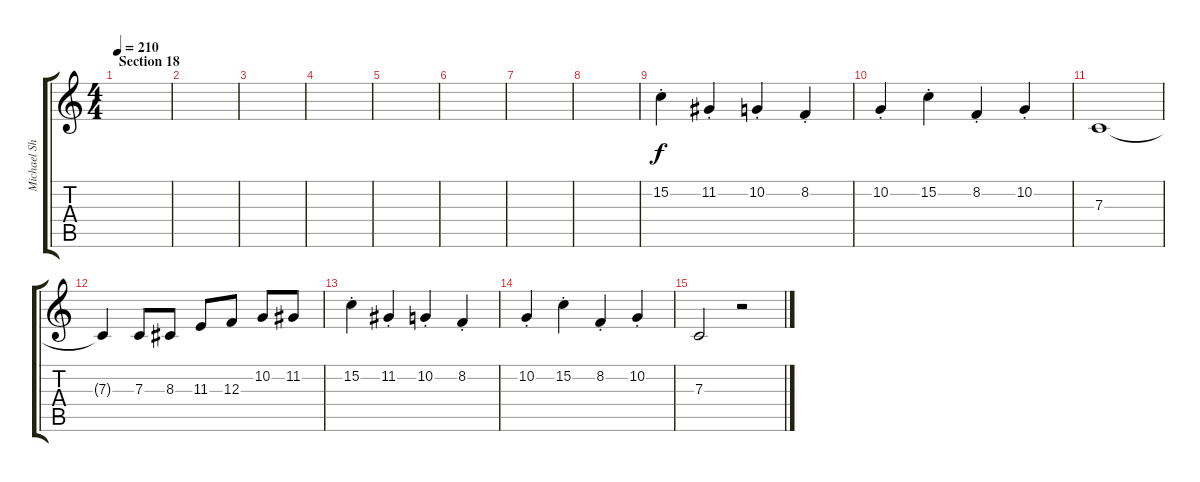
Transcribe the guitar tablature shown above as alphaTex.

\track ("Michael Sherer - keyboard 1" "Michael Sh") {instrument stringensemble1}
\staff {score tabs}
\tuning (D4 A3 F3 C3 G2 C2) {hide}
\ts (4 4)
\section ("" "Section 18")
\tempo 210
\clef g2
\ks c
|
|
|
|
|
|
|
|
15.2{st}.4 11.2{st}.4 10.2{st}.4 8.2{st}.4 |
10.2{st}.4 15.2{st}.4 8.2{st}.4 10.2{st}.4 |
7.3.1 |
7.3{t}.4 7.3.8 8.3.8 11.3.8 12.3.8 10.2.8 11.2.8 |
15.2{st}.4 11.2{st}.4 10.2{st}.4 8.2{st}.4 |
10.2{st}.4 15.2{st}.4 8.2{st}.4 10.2{st}.4 |
7.3.2 r.2
